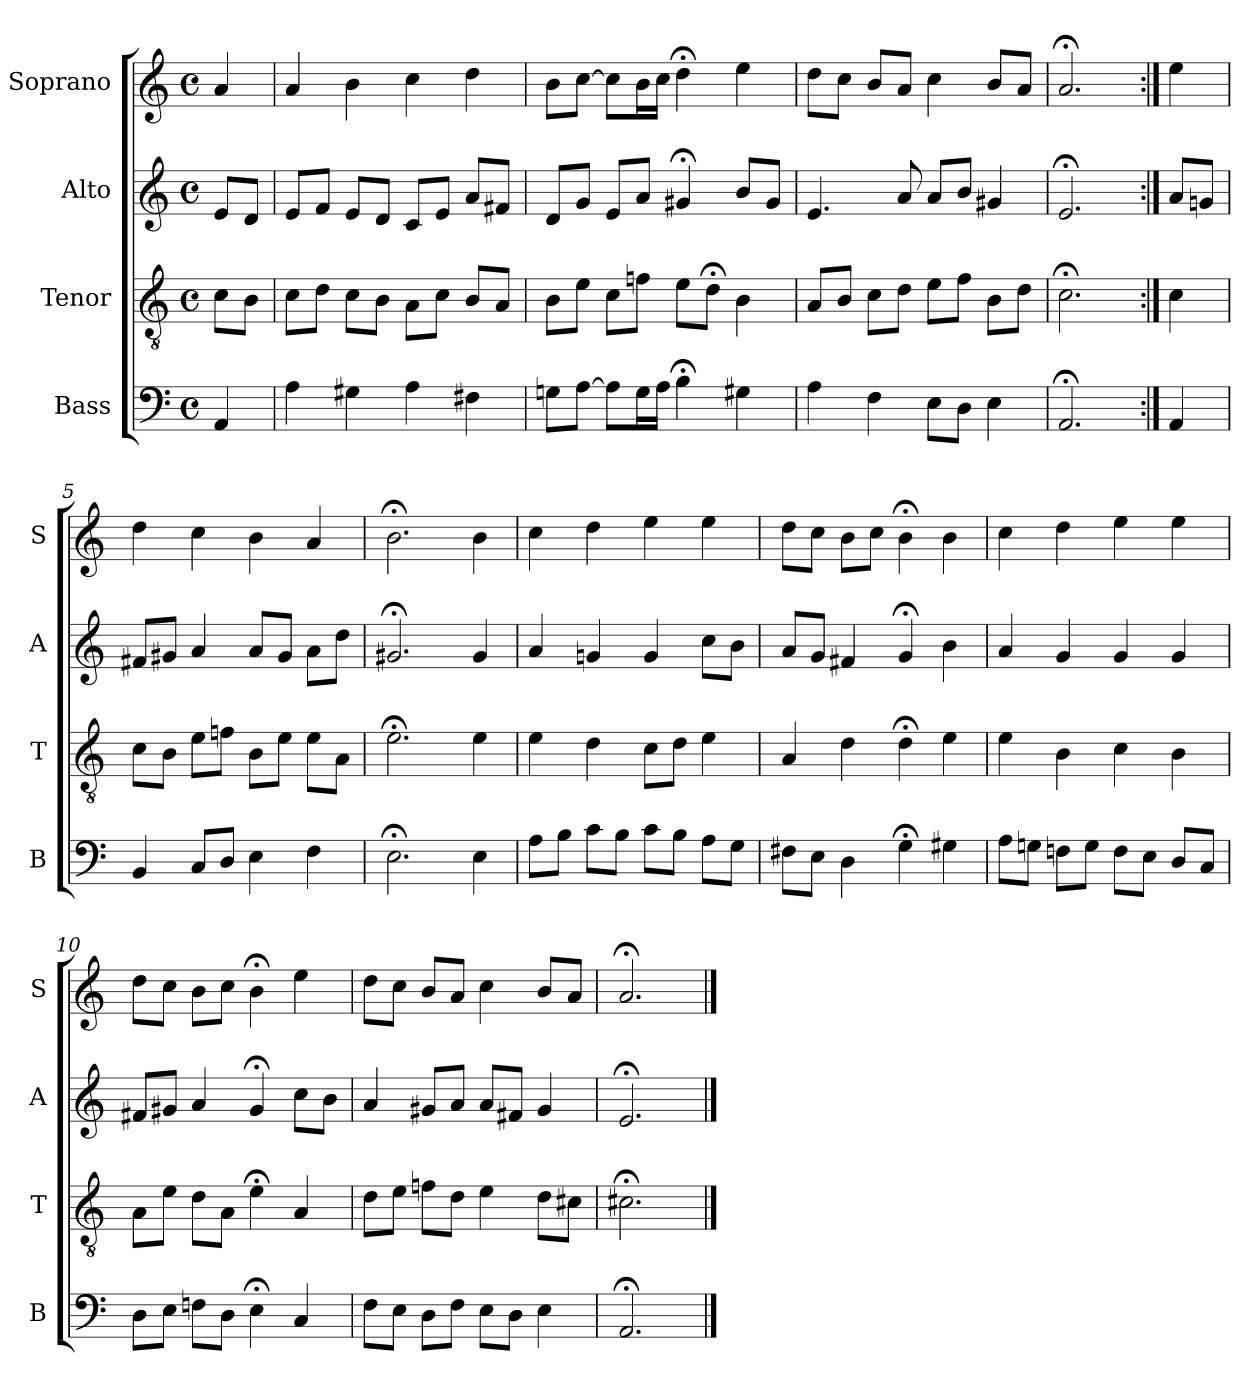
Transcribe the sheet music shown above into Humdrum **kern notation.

**kern	**kern	**kern	**kern
*part4	*part3	*part2	*part1
*staff4	*staff3	*staff2	*staff1
*I"Bass	*I"Tenor	*I"Alto	*I"Soprano
*I'B	*I'T	*I'A	*I'S
*clefF4	*clefGv2	*clefG2	*clefG2
*k[]	*k[]	*k[]	*k[]
*a:	*a:	*a:	*a:
*M4/4	*M4/4	*M4/4	*M4/4
*met(c)	*met(c)	*met(c)	*met(c)
*MM100	*MM100	*MM100	*MM100
=	=	=	=
4AA	8cL	8eL	4a
.	8BJ	8dJ	.
=1	=1	=1	=1
4A	8cL	8eL	4a
.	8dJ	8fJ	.
4G#X	8cL	8eL	4b
.	8BJ	8dJ	.
4A	8AL	8cL	4cc
.	8cJ	8eJ	.
4F#X	8BL	8aL	4dd
.	8AJ	8f#XJ	.
=2	=2	=2	=2
8GnL	8BL	8dL	8bL
[8AJ	8eJ	8gJ	[8ccJ
8AL]	8cL	8eL	8ccL]
16GL	8fnJ	8aJ	16bL
16AJJ	.	.	16ccJJ
4B;<	8eL	4g#X;<	4dd;<
.	8d;<J	.	.
4G#X	4B	8bL	4ee
.	.	8g#J	.
=3	=3	=3	=3
4A	8AL	4.e	8ddL
.	8BJ	.	8ccJ
4F	8cL	.	8bL
.	8dJ	8a	8aJ
8EL	8eL	8aL	4cc
8DJ	8fJ	8bJ	.
4E	8BL	4g#X	8bL
.	8dJ	.	8aJ
=4	=4	=4	=4
2.AA;<	2.c;<	2.e;<	2.a;<
=:|!	=:|!	=:|!	=:|!
4AA	4c	8aL	4ee
.	.	8gnJ	.
=5	=5	=5	=5
4BB	8cL	8f#XL	4dd
.	8BJ	8g#XJ	.
8CL	8eL	4a	4cc
8DJ	8fnJ	.	.
4E	8BL	8aL	4b
.	8eJ	8g#J	.
4F	8eL	8aL	4a
.	8AJ	8ddJ	.
=6	=6	=6	=6
2.E;<	2.e;<	2.g#X;<	2.b;<
4E	4e	4g#	4b
=7	=7	=7	=7
8AL	4e	4a	4cc
8BJ	.	.	.
8cL	4d	4gn	4dd
8BJ	.	.	.
8cL	8cL	4g	4ee
8BJ	8dJ	.	.
8AL	4e	8ccL	4ee
8GJ	.	8bJ	.
=8	=8	=8	=8
8F#XL	4A	8aL	8ddL
8EJ	.	8gJ	8ccJ
4D	4d	4f#X	8bL
.	.	.	8ccJ
4G;<	4d;<	4g;<	4b;<
4G#X	4e	4b	4b
=9	=9	=9	=9
8AL	4e	4a	4cc
8GnJ	.	.	.
8FnL	4B	4g	4dd
8GJ	.	.	.
8FL	4c	4g	4ee
8EJ	.	.	.
8DL	4B	4g	4ee
8CJ	.	.	.
=10	=10	=10	=10
8DL	8AL	8f#XL	8ddL
8EJ	8eJ	8g#XJ	8ccJ
8FnL	8dL	4a	8bL
8DJ	8AJ	.	8ccJ
4E;<	4e;<	4g#;<	4b;<
4C	4A	8ccL	4ee
.	.	8bJ	.
=11	=11	=11	=11
8FL	8dL	4a	8ddL
8EJ	8eJ	.	8ccJ
8DL	8fnL	8g#XL	8bL
8FJ	8dJ	8aJ	8aJ
8EL	4e	8aL	4cc
8DJ	.	8f#XJ	.
4E	8dL	4g#	8bL
.	8c#XJ	.	8aJ
=12	=12	=12	=12
2.AA;<	2.c#X;<	2.e;<	2.a;<
==	==	==	==
*-	*-	*-	*-
